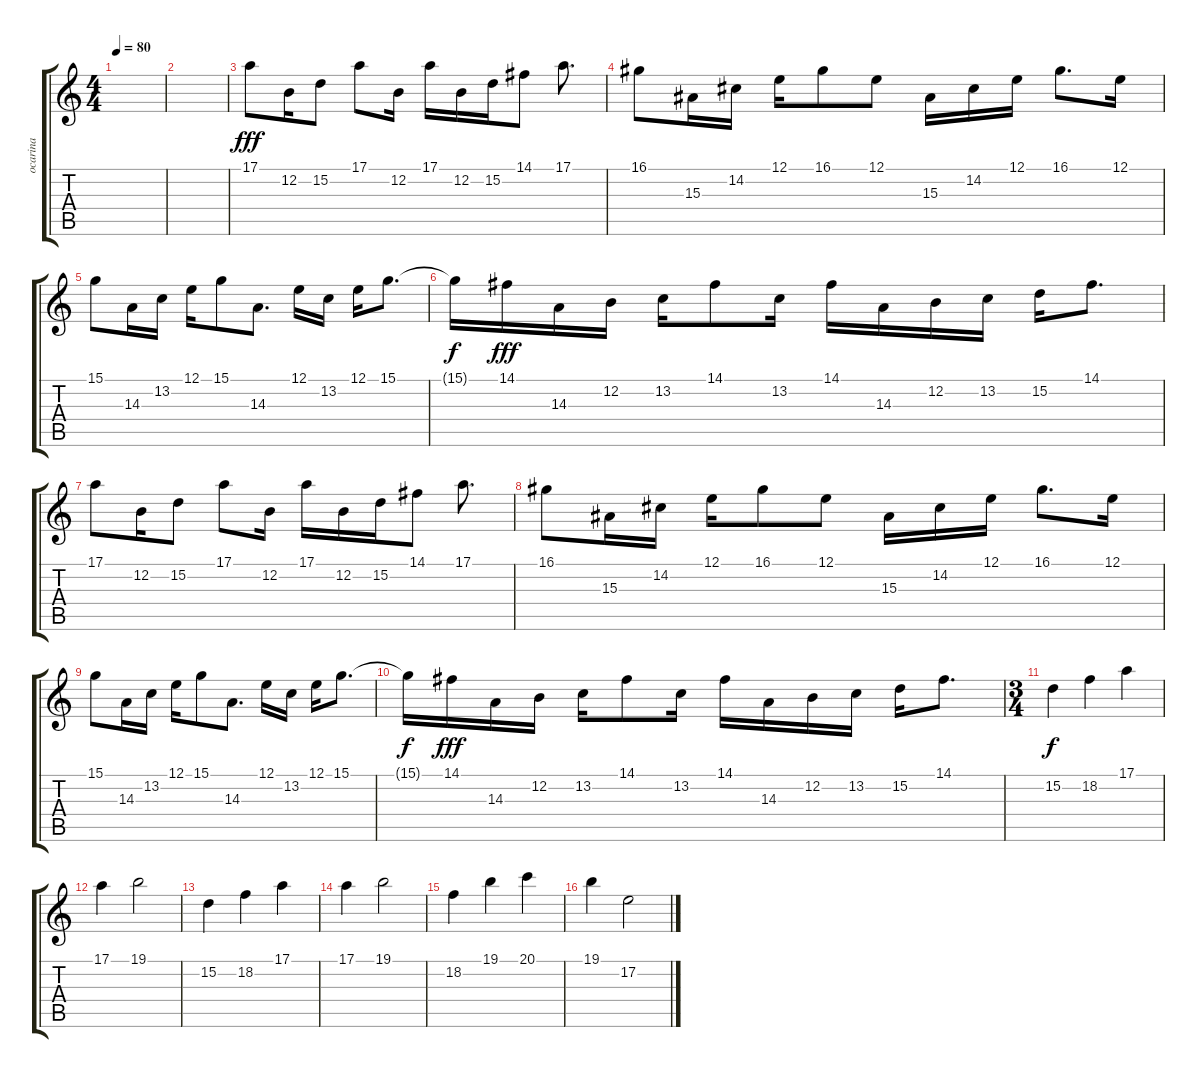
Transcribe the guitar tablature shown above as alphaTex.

\track ("ocarina" "ocarina") {instrument ocarina}
\staff {score tabs}
\tuning (E4 B3 G3 D3 A2 E2) {hide}
\ts (4 4)
\tempo 80
\clef g2
\ks c
|
|
17.1.8{dy fff} 12.2.16 15.2.8 17.1.8 12.2.16 17.1.16 12.2.16 15.2.16 14.1.8 17.1.8{d} |
16.1.8 15.3.16 14.2.16 12.1.16 16.1.8 12.1.8 15.3.16 14.2.16 12.1.16 16.1.8{d} 12.1.16 |
15.1.8 14.3.16 13.2.16 12.1.16 15.1.8 14.3.8{d} 12.1.16 13.2.16 12.1.16 15.1.8{d} |
15.1{t}.16{dy f} 14.1.16{dy fff} 14.3.16 12.2.16 13.2.16 14.1.8 13.2.16 14.1.16 14.3.16 12.2.16 13.2.16 15.2.16 14.1.8{d} |
17.1.8 12.2.16 15.2.8 17.1.8 12.2.16 17.1.16 12.2.16 15.2.16 14.1.8 17.1.8{d} |
16.1.8 15.3.16 14.2.16 12.1.16 16.1.8 12.1.8 15.3.16 14.2.16 12.1.16 16.1.8{d} 12.1.16 |
15.1.8 14.3.16 13.2.16 12.1.16 15.1.8 14.3.8{d} 12.1.16 13.2.16 12.1.16 15.1.8{d} |
15.1{t}.16{dy f} 14.1.16{dy fff} 14.3.16 12.2.16 13.2.16 14.1.8 13.2.16 14.1.16 14.3.16 12.2.16 13.2.16 15.2.16 14.1.8{d} |
\ts (3 4)
15.2.4{dy f} 18.2.4 17.1.4 |
17.1.4 19.1.2 |
15.2.4 18.2.4 17.1.4 |
17.1.4 19.1.2 |
18.2.4 19.1.4 20.1.4 |
19.1.4 17.2.2
